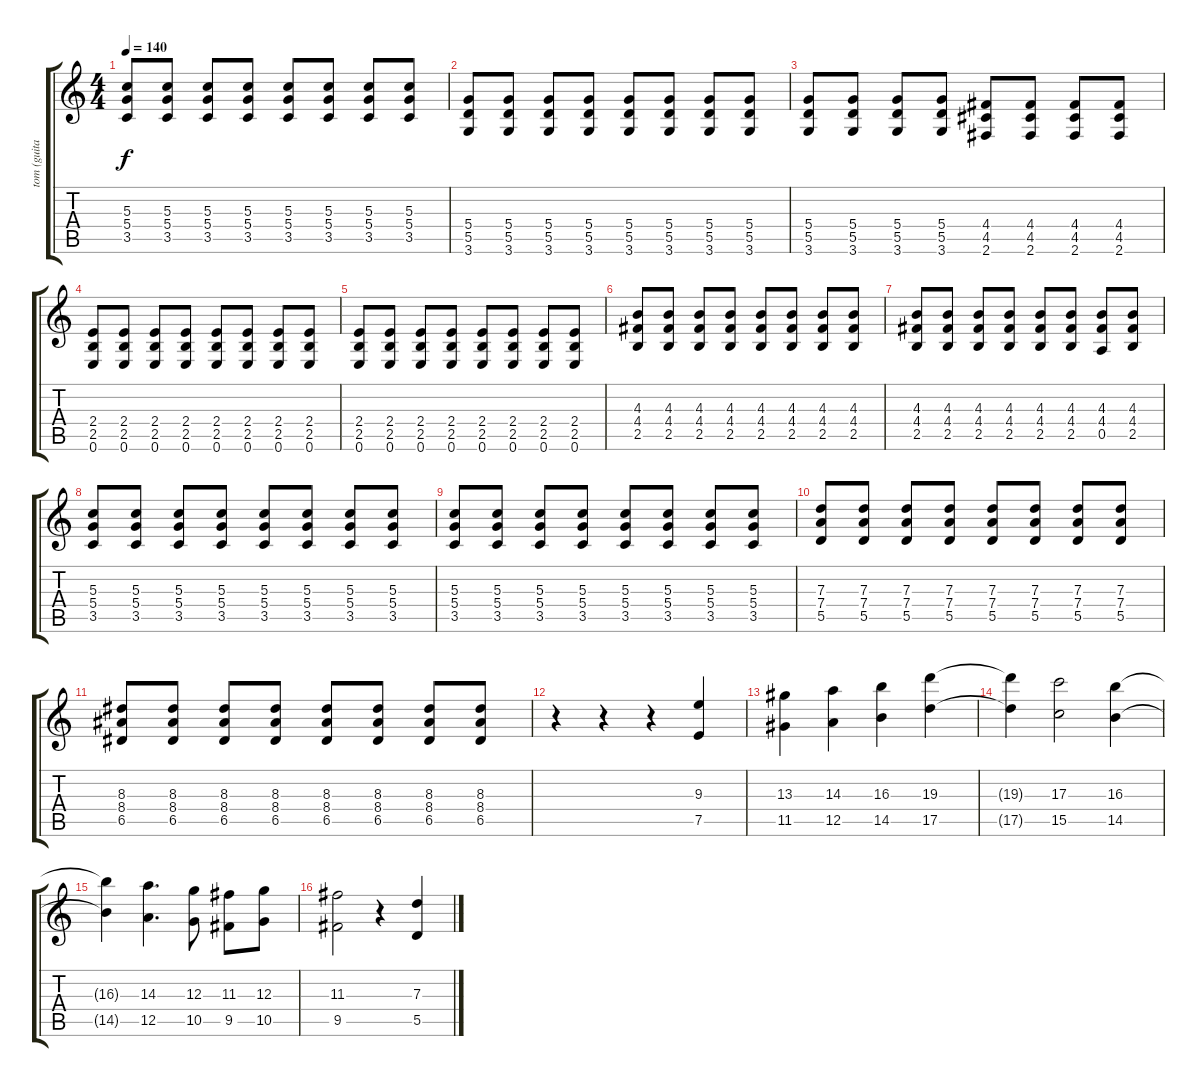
\track ("tom (guitar)" "tom (guita") {instrument distortionguitar}
\staff {score tabs}
\tuning (E4 B3 G3 D3 A2 E2) {hide}
\ts (4 4)
\tempo 140
\clef g2
\ks c
(5.3 5.4 3.5).8{dy f} (5.3 5.4 3.5).8 (5.3 5.4 3.5).8 (5.3 5.4 3.5).8 (5.3 5.4 3.5).8 (5.3 5.4 3.5).8 (5.3 5.4 3.5).8 (5.3 5.4 3.5).8 |
(5.4 5.5 3.6).8 (5.4 5.5 3.6).8 (5.4 5.5 3.6).8 (5.4 5.5 3.6).8 (5.4 5.5 3.6).8 (5.4 5.5 3.6).8 (5.4 5.5 3.6).8 (5.4 5.5 3.6).8 |
(5.4 5.5 3.6).8 (5.4 5.5 3.6).8 (5.4 5.5 3.6).8 (5.4 5.5 3.6).8 (4.4 4.5 2.6).8 (4.4 4.5 2.6).8 (4.4 4.5 2.6).8 (4.4 4.5 2.6).8 |
(2.4 2.5 0.6).8 (2.4 2.5 0.6).8 (2.4 2.5 0.6).8 (2.4 2.5 0.6).8 (2.4 2.5 0.6).8 (2.4 2.5 0.6).8 (2.4 2.5 0.6).8 (2.4 2.5 0.6).8 |
(2.4 2.5 0.6).8 (2.4 2.5 0.6).8 (2.4 2.5 0.6).8 (2.4 2.5 0.6).8 (2.4 2.5 0.6).8 (2.4 2.5 0.6).8 (2.4 2.5 0.6).8 (2.4 2.5 0.6).8 |
(4.3 4.4 2.5).8 (4.3 4.4 2.5).8 (4.3 4.4 2.5).8 (4.3 4.4 2.5).8 (4.3 4.4 2.5).8 (4.3 4.4 2.5).8 (4.3 4.4 2.5).8 (4.3 4.4 2.5).8 |
(4.3 4.4 2.5).8 (4.3 4.4 2.5).8 (4.3 4.4 2.5).8 (4.3 4.4 2.5).8 (4.3 4.4 2.5).8 (4.3 4.4 2.5).8 (4.3 4.4 0.5).8 (4.3 4.4 2.5).8 |
(5.3 5.4 3.5).8 (5.3 5.4 3.5).8 (5.3 5.4 3.5).8 (5.3 5.4 3.5).8 (5.3 5.4 3.5).8 (5.3 5.4 3.5).8 (5.3 5.4 3.5).8 (5.3 5.4 3.5).8 |
(5.3 5.4 3.5).8 (5.3 5.4 3.5).8 (5.3 5.4 3.5).8 (5.3 5.4 3.5).8 (5.3 5.4 3.5).8 (5.3 5.4 3.5).8 (5.3 5.4 3.5).8 (5.3 5.4 3.5).8 |
(7.3 7.4 5.5).8 (7.3 7.4 5.5).8 (7.3 7.4 5.5).8 (7.3 7.4 5.5).8 (7.3 7.4 5.5).8 (7.3 7.4 5.5).8 (7.3 7.4 5.5).8 (7.3 7.4 5.5).8 |
(8.3 8.4 6.5).8 (8.3 8.4 6.5).8 (8.3 8.4 6.5).8 (8.3 8.4 6.5).8 (8.3 8.4 6.5).8 (8.3 8.4 6.5).8 (8.3 8.4 6.5).8 (8.3 8.4 6.5).8 |
r.4 r.4 r.4 (9.3 7.5).4 |
(13.3 11.5).4 (14.3 12.5).4 (16.3 14.5).4 (19.3 17.5).4 |
(19.3{t} 17.5{t}).4 (17.3 15.5).2 (16.3 14.5).4 |
(16.3{t} 14.5{t}).4 (14.3 12.5).4{d} (12.3 10.5).8 (11.3 9.5).8 (12.3 10.5).8 |
(11.3 9.5).2 r.4 (7.3 5.5).4
